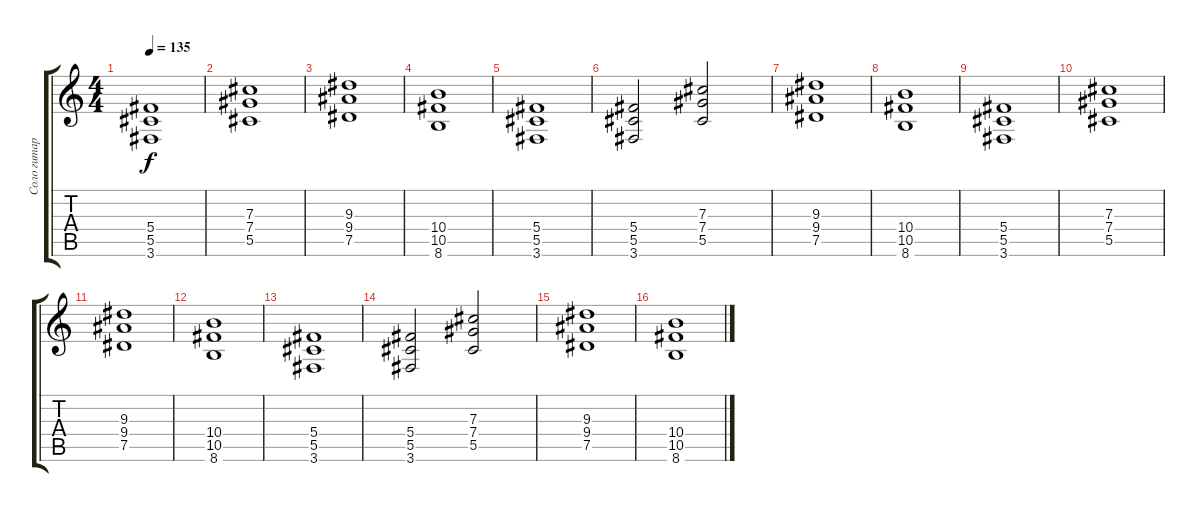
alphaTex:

\track ("Соло гитара" "Соло гитар") {instrument distortionguitar}
\staff {score tabs}
\tuning (Eb4 Bb3 Gb3 Db3 Ab2 Eb2) {hide}
\ts (4 4)
\tempo 135
\clef g2
\ks c
(5.4 5.5 3.6).1{dy f} |
(7.3 7.4 5.5).1 |
(9.3 9.4 7.5).1 |
(10.4 10.5 8.6).1 |
(5.4 5.5 3.6).1 |
(5.4 5.5 3.6).2 (7.3 7.4 5.5).2 |
(9.3 9.4 7.5).1 |
(10.4 10.5 8.6).1 |
(5.4 5.5 3.6).1 |
(7.3 7.4 5.5).1 |
(9.3 9.4 7.5).1 |
(10.4 10.5 8.6).1 |
(5.4 5.5 3.6).1 |
(5.4 5.5 3.6).2 (7.3 7.4 5.5).2 |
(9.3 9.4 7.5).1 |
(10.4 10.5 8.6).1
